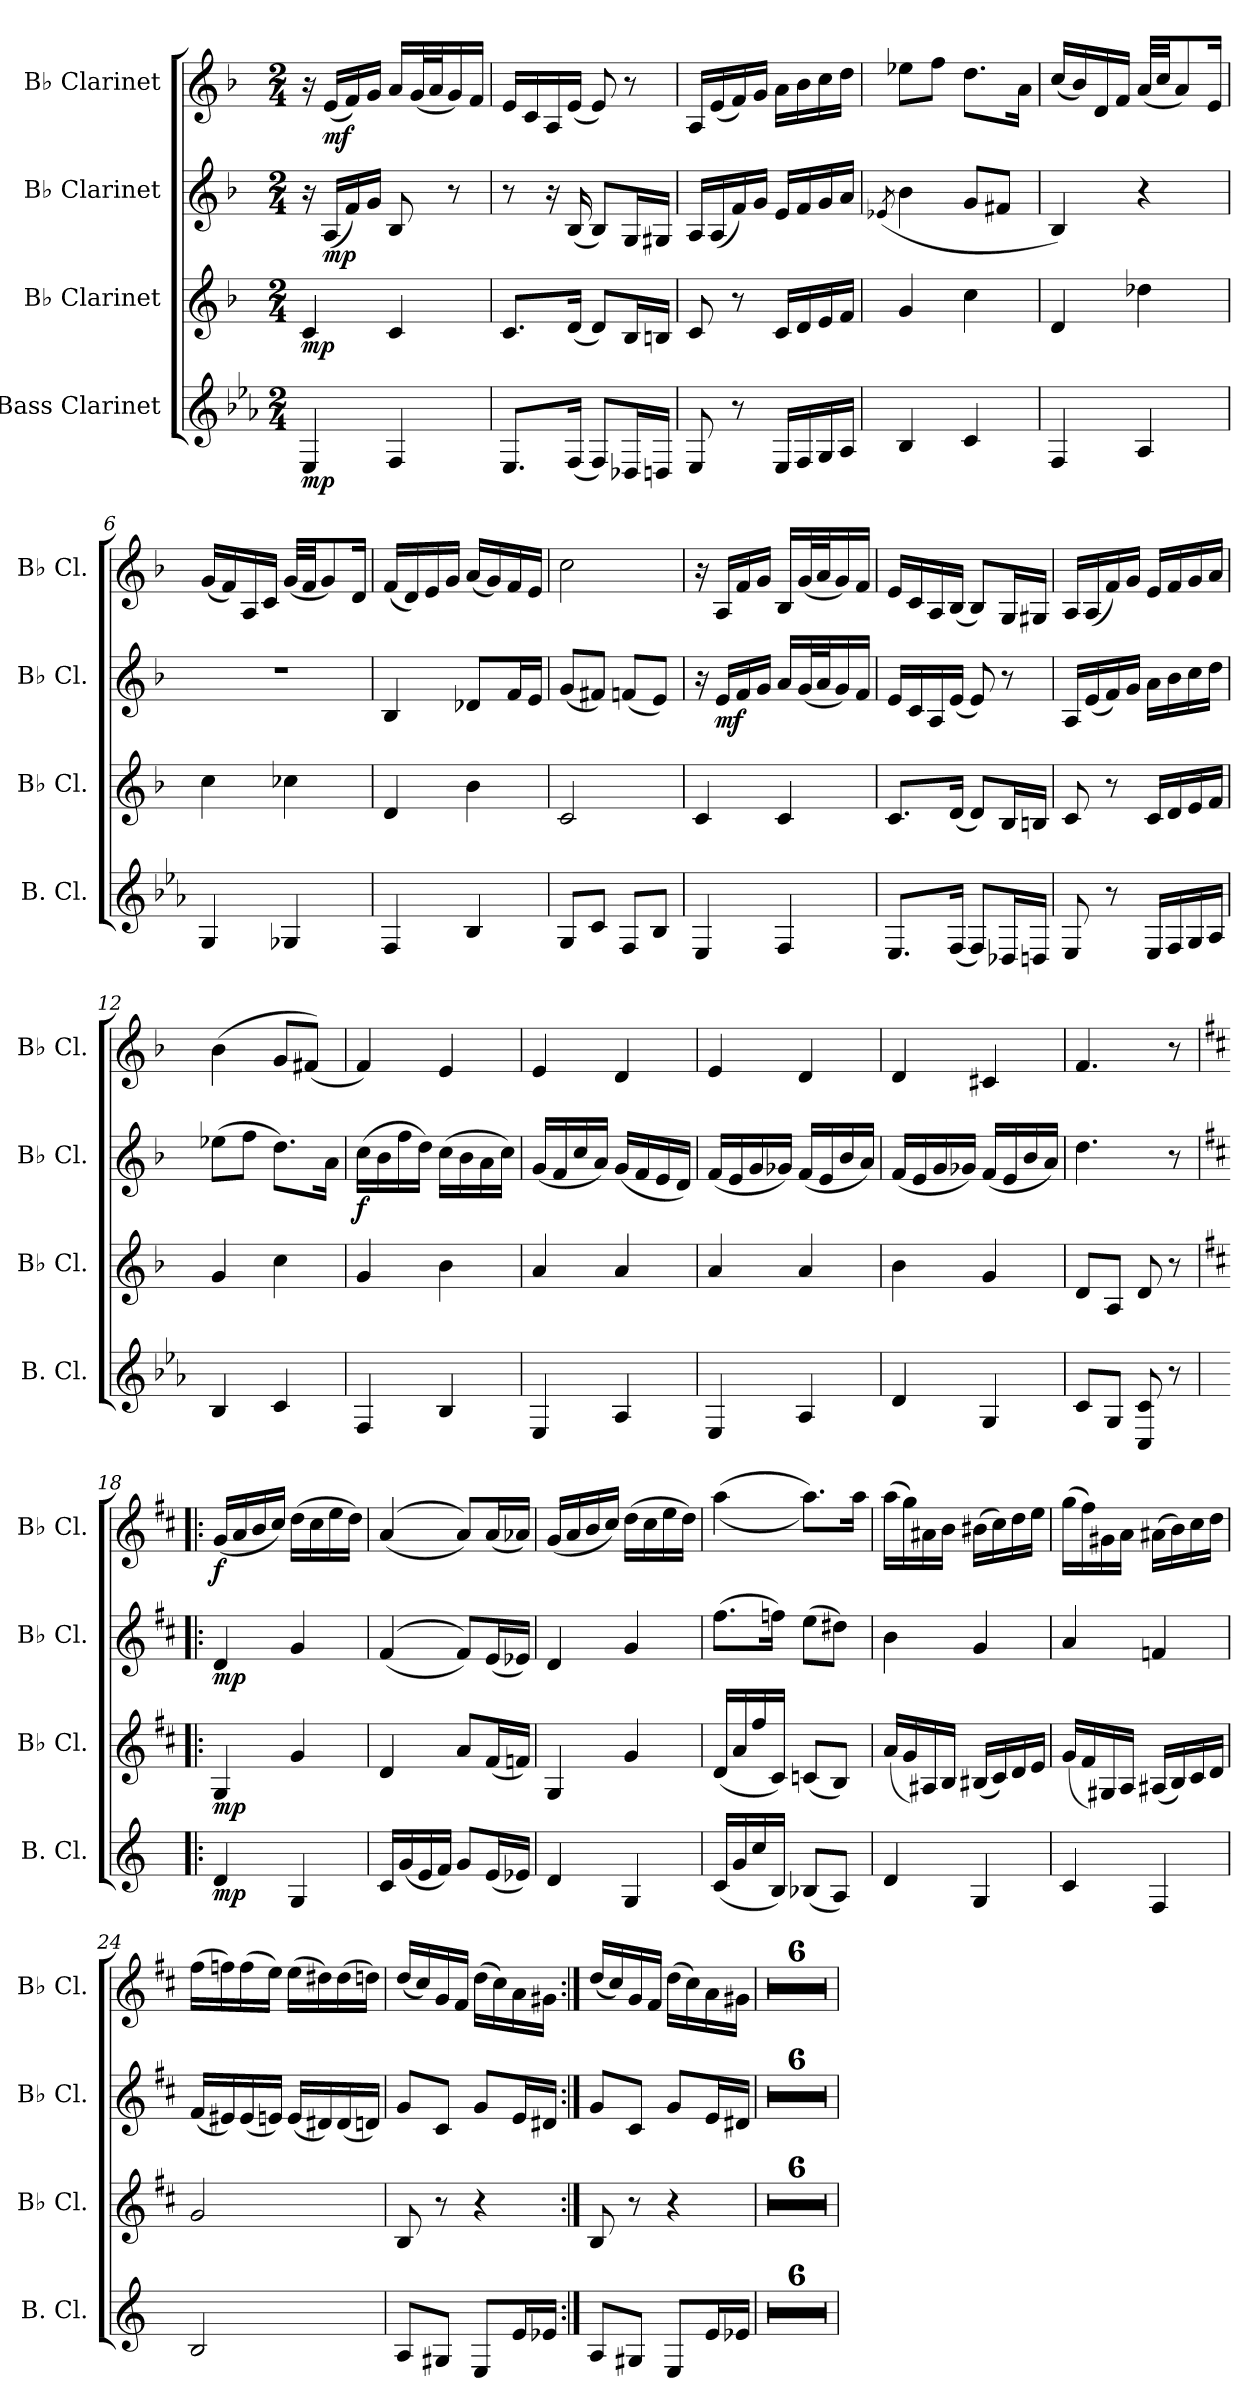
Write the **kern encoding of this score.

**kern	**dynam	**kern	**dynam	**kern	**dynam	**kern	**dynam
*part4	*part4	*part3	*part3	*part2	*part2	*part1	*part1
*staff4	*staff4	*staff3	*staff3	*staff2	*staff2	*staff1	*staff1
*I"Bass Clarinet	*	*I"B♭ Clarinet	*	*I"B♭ Clarinet	*	*I"B♭ Clarinet	*
*I'B. Cl.	*	*I'B♭ Cl.	*	*I'B♭ Cl.	*	*I'B♭ Cl.	*
*clefG2	*	*clefG2	*	*clefG2	*	*clefG2	*
*ITrd8c14	*	*ITrd1c2	*	*ITrd1c2	*	*ITrd1c2	*
*k[b-e-a-]	*	*k[b-e-a-]	*	*k[b-e-a-]	*	*k[b-e-a-]	*
*M2/4	*	*M2/4	*	*M2/4	*	*M2/4	*
*MM80	*	*MM80	*	*MM80	*	*MM80	*
=1	=1	=1	=1	=1	=1	=1	=1
!	!LO:DY:b	!	!LO:DY:b	!	!	!	!
4EE-/	mp	4B-/	mp	16r	.	16r	.
!	!	!	!	!	!LO:DY:b	!	!LO:DY:b
.	.	.	.	(<16G/LL	mp	(<16d/LL	mf
.	.	.	.	16e-/)	.	16e-/)	.
.	.	.	.	16f/JJ	.	16f/JJ	.
4FF/	.	4B-/	.	8A-/	.	16g/LL	.
.	.	.	.	.	.	(<32f/L	.
.	.	.	.	.	.	32g/J	.
.	.	.	.	8r	.	16f/)	.
.	.	.	.	.	.	16e-/JJ	.
=2	=2	=2	=2	=2	=2	=2	=2
8.EE-/L	.	8.B-/L	.	8r	.	16d/LL	.
.	.	.	.	.	.	16B-/	.
.	.	.	.	16r	.	16G/	.
(<16FF/Jk	.	(<16c/Jk	.	(<16A-/	.	(<16d/JJ	.
8FF/L)	.	8c/L)	.	8A-/L)	.	8d/)	.
16DD-X/L	.	16A-/L	.	16F/L	.	8r	.
16DDn/JJ	.	16An/JJ	.	16F#X/JJ	.	.	.
=3	=3	=3	=3	=3	=3	=3	=3
8EE-/	.	8B-/	.	16G/LL	.	16G/LL	.
.	.	.	.	(<16G/	.	(<16d/	.
8r	.	8r	.	16e-/)	.	16e-/)	.
.	.	.	.	16f/JJ	.	16f/JJ	.
16EE-/LL	.	16B-/LL	.	16d/LL	.	16g\LL	.
16FF/	.	16c/	.	16e-/	.	16a-\	.
16GG/	.	16d/	.	16f/	.	16b-\	.
16AA-/JJ	.	16e-/JJ	.	16g/JJ	.	16cc\JJ	.
=4	=4	=4	=4	=4	=4	=4	=4
.	.	.	.	(<8qd-X/	.	.	.
4BB-/	.	4f/	.	4a-\	.	8dd-X\L	.
.	.	.	.	.	.	8ee-\J	.
4C/	.	4b-\	.	8f/L	.	8.cc\L	.
.	.	.	.	8en/J	.	.	.
.	.	.	.	.	.	16g\Jk	.
!!LO:LB:g=z
=5	=5	=5	=5	=5	=5	=5	=5
4FF/	.	4c/	.	4A-/)	.	(<16b-/LL	.
.	.	.	.	.	.	16a-/)	.
.	.	.	.	.	.	16c/	.
.	.	.	.	.	.	16e-/JJ	.
4AA-/	.	4cc-X\	.	4r	.	(<32g/LLL	.
.	.	.	.	.	.	32b-/JJ	.
.	.	.	.	.	.	8g/)	.
.	.	.	.	.	.	16d/Jk	.
=6	=6	=6	=6	=6	=6	=6	=6
4GG/	.	4b-\	.	2r	.	(<16f/LL	.
.	.	.	.	.	.	16e-/)	.
.	.	.	.	.	.	16G/	.
.	.	.	.	.	.	16B-/JJ	.
4GG-X/	.	4b--X\	.	.	.	(<32f/LLL	.
.	.	.	.	.	.	32e-/JJ	.
.	.	.	.	.	.	8f/)	.
.	.	.	.	.	.	16c/Jk	.
=7	=7	=7	=7	=7	=7	=7	=7
4FF/	.	4c/	.	4A-/	.	(<16e-/LL	.
.	.	.	.	.	.	16c/)	.
.	.	.	.	.	.	16d/	.
.	.	.	.	.	.	16f/JJ	.
4BB-/	.	4a-\	.	8c-X/L	.	(<16g/LL	.
.	.	.	.	.	.	16f/)	.
.	.	.	.	16e-/L	.	16e-/	.
.	.	.	.	16d/JJ	.	16d/JJ	.
=8	=8	=8	=8	=8	=8	=8	=8
8GG/L	.	2B-/	.	(<8f/L	.	2b-\	.
8C/J	.	.	.	8en/J)	.	.	.
8FF/L	.	.	.	(<8e-X/L	.	.	.
8BB-/J	.	.	.	8d/J)	.	.	.
=9	=9	=9	=9	=9	=9	=9	=9
4EE-/	.	4B-/	.	16r	.	16r	.
!	!	!	!	!	!LO:DY:b	!	!
.	.	.	.	16d/LL	mf	16G/LL	.
.	.	.	.	16e-/	.	16e-/	.
.	.	.	.	16f/JJ	.	16f/JJ	.
4FF/	.	4B-/	.	16g/LL	.	16A-/LL	.
.	.	.	.	(<32f/L	.	(<32f/L	.
.	.	.	.	32g/J	.	32g/J	.
.	.	.	.	16f/)	.	16f/)	.
.	.	.	.	16e-/JJ	.	16e-/JJ	.
!!LO:LB:g=z
=10	=10	=10	=10	=10	=10	=10	=10
8.EE-/L	.	8.B-/L	.	16d/LL	.	16d/LL	.
.	.	.	.	16B-/	.	16B-/	.
.	.	.	.	16G/	.	16G/	.
(<16FF/Jk	.	(<16c/Jk	.	(<16d/JJ	.	(<16A-/JJ	.
8FF/L)	.	8c/L)	.	8d/)	.	8A-/L)	.
16DD-X/L	.	16A-/L	.	8r	.	16F/L	.
16DDn/JJ	.	16An/JJ	.	.	.	16F#X/JJ	.
=11	=11	=11	=11	=11	=11	=11	=11
8EE-/	.	8B-/	.	16G/LL	.	16G/LL	.
.	.	.	.	(<16d/	.	(<16G/	.
8r	.	8r	.	16e-/)	.	16e-/)	.
.	.	.	.	16f/JJ	.	16f/JJ	.
16EE-/LL	.	16B-/LL	.	16g\LL	.	16d/LL	.
16FF/	.	16c/	.	16a-\	.	16e-/	.
16GG/	.	16d/	.	16b-\	.	16f/	.
16AA-/JJ	.	16e-/JJ	.	16cc\JJ	.	16g/JJ	.
=12	=12	=12	=12	=12	=12	=12	=12
4BB-/	.	4f/	.	(>8dd-X\L	.	(>4a-\	.
.	.	.	.	8ee-\J	.	.	.
4C/	.	4b-\	.	8.cc\L)	.	8f/L	.
.	.	.	.	.	.	(<8en/J)	.
.	.	.	.	16g\Jk	.	.	.
=13	=13	=13	=13	=13	=13	=13	=13
!	!	!	!	!	!LO:DY:b	!	!
4FF/	.	4f/	.	(>16b-\LL	f	4e-/)	.
.	.	.	.	16a-\	.	.	.
.	.	.	.	16ee-\	.	.	.
.	.	.	.	16cc\JJ)	.	.	.
4BB-/	.	4a-\	.	(>16b-\LL	.	4d/	.
.	.	.	.	16a-\	.	.	.
.	.	.	.	16g\	.	.	.
.	.	.	.	16b-\JJ)	.	.	.
=14	=14	=14	=14	=14	=14	=14	=14
4EE-/	.	4g/	.	(<16f/LL	.	4d/	.
.	.	.	.	16e-/	.	.	.
.	.	.	.	16b-/	.	.	.
.	.	.	.	16g/JJ)	.	.	.
4AA-/	.	4g/	.	(<16f/LL	.	4c/	.
.	.	.	.	16e-/	.	.	.
.	.	.	.	16d/	.	.	.
.	.	.	.	16c/JJ)	.	.	.
!!LO:PB:g=z
=15	=15	=15	=15	=15	=15	=15	=15
4EE-/	.	4g/	.	(<16e-/LL	.	4d/	.
.	.	.	.	16d/	.	.	.
.	.	.	.	16f/	.	.	.
.	.	.	.	16f-X/JJ)	.	.	.
4AA-/	.	4g/	.	(<16e-/LL	.	4c/	.
.	.	.	.	16d/	.	.	.
.	.	.	.	16a-/	.	.	.
.	.	.	.	16g/JJ)	.	.	.
=16	=16	=16	=16	=16	=16	=16	=16
4D/	.	4a-\	.	(<16e-/LL	.	4c/	.
.	.	.	.	16d/	.	.	.
.	.	.	.	16f/	.	.	.
.	.	.	.	16f-X/JJ)	.	.	.
4GG/	.	4f/	.	(<16e-/LL	.	4Bn/	.
.	.	.	.	16d/	.	.	.
.	.	.	.	16a-/	.	.	.
.	.	.	.	16g/JJ)	.	.	.
=17	=17	=17	=17	=17	=17	=17	=17
8C/L	.	8c/L	.	4.cc\	.	4.e-/	.
8GG/J	.	8G/J	.	.	.	.	.
8CC/ 8C/	.	8c/	.	.	.	.	.
8r	.	8r	.	8r	.	8r	.
=18!|:	=18!|:	=18!|:	=18!|:	=18!|:	=18!|:	=18!|:	=18!|:
*k[]	*	*k[]	*	*k[]	*	*k[]	*
!	!LO:DY:b	!	!LO:DY:b	!	!LO:DY:b	!	!LO:DY:b
4D/	mp	4F/	mp	4c/	mp	(<16f/LL	f
.	.	.	.	.	.	16g/	.
.	.	.	.	.	.	16a/	.
.	.	.	.	.	.	16b/JJ)	.
4GG/	.	4f/	.	4f/	.	(>16cc\LL	.
.	.	.	.	.	.	16b\	.
.	.	.	.	.	.	16dd\	.
.	.	.	.	.	.	16cc\JJ)	.
=19	=19	=19	=19	=19	=19	=19	=19
16C/LL	.	4c/	.	(<(<4e/	.	(<(<4g/	.
(<16G/	.	.	.	.	.	.	.
16E/	.	.	.	.	.	.	.
16F/JJ)	.	.	.	.	.	.	.
8G/L	.	8g/L	.	8e/L))	.	8g/L))	.
(<16E/L	.	(<16e/L	.	(<16d/L	.	(<16g/L	.
16E-X/JJ)	.	16e-X/JJ)	.	16d-X/JJ)	.	16g-X/JJ)	.
!!LO:LB:g=z
=20	=20	=20	=20	=20	=20	=20	=20
4D/	.	4F/	.	4c/	.	(<16f/LL	.
.	.	.	.	.	.	16g/	.
.	.	.	.	.	.	16a/	.
.	.	.	.	.	.	16b/JJ)	.
4GG/	.	4f/	.	4f/	.	(>16cc\LL	.
.	.	.	.	.	.	16b\	.
.	.	.	.	.	.	16dd\	.
.	.	.	.	.	.	16cc\JJ)	.
=21	=21	=21	=21	=21	=21	=21	=21
(<16C/LL	.	(<16c/LL	.	(>8.ee\L	.	(>(>4gg\	.
16G/	.	16g/	.	.	.	.	.
16c/	.	16ee/	.	.	.	.	.
16BB/JJ)	.	16B/JJ)	.	16ee-X\Jk)	.	.	.
(<8BB-X/L	.	(<8B-X/L	.	(>8dd\L	.	8.gg\L))	.
8AA/J)	.	8A/J)	.	8cc#X\J)	.	.	.
.	.	.	.	.	.	16gg\Jk	.
=22	=22	=22	=22	=22	=22	=22	=22
4D/	.	(<16g/LL	.	4a\	.	(>16gg\LL	.
.	.	16f/)	.	.	.	16ff\)	.
.	.	16G#X/	.	.	.	16g#X\	.
.	.	16A/JJ	.	.	.	16a\JJ	.
4GG/	.	(<16A#X/LL	.	4f/	.	(>16a#X\LL	.
.	.	16B/)	.	.	.	16b\)	.
.	.	16c/	.	.	.	16cc\	.
.	.	16d/JJ	.	.	.	16dd\JJ	.
=23	=23	=23	=23	=23	=23	=23	=23
4C/	.	(<16f/LL	.	4g/	.	(>16ff\LL	.
.	.	16e/)	.	.	.	16ee\)	.
.	.	16F#X/	.	.	.	16f#X\	.
.	.	16G/JJ	.	.	.	16g\JJ	.
4FF/	.	(<16G#X/LL	.	4e-X/	.	(>16g#X\LL	.
.	.	16A/)	.	.	.	16a\)	.
.	.	16B/	.	.	.	16b\	.
.	.	16c/JJ	.	.	.	16cc\JJ	.
!!LO:LB:g=z
=24	=24	=24	=24	=24	=24	=24	=24
2BB/	.	2f/	.	(<16e/LL	.	(>16ee\LL	.
.	.	.	.	16d#X/)	.	16ee-X\)	.
.	.	.	.	(<16d#/	.	(>16ee-\	.
.	.	.	.	16dn/JJ)	.	16dd\JJ)	.
.	.	.	.	(<16d/LL	.	(>16dd\LL	.
.	.	.	.	16c#X/)	.	16cc#X\)	.
.	.	.	.	(<16c#/	.	(>16cc#\	.
.	.	.	.	16cn/JJ)	.	16ccn\JJ)	.
=25	=25	=25	=25	=25	=25	=25	=25
8AA/L	.	8A/	.	8f/L	.	(<16cc/LL	.
.	.	.	.	.	.	16b/)	.
8GG#X/J	.	8r	.	8B/J	.	16f/	.
.	.	.	.	.	.	16e/JJ	.
8EE/L	.	4r	.	8f/L	.	(>16cc\LL	.
.	.	.	.	.	.	16b\)	.
16E/L	.	.	.	16d/L	.	16g\	.
16E-X/JJ	.	.	.	16c#X/JJ	.	16f#X\JJ	.
=26:|!	=26:|!	=26:|!	=26:|!	=26:|!	=26:|!	=26:|!	=26:|!
8AA/L	.	8A/	.	8f/L	.	(<16cc/LL	.
.	.	.	.	.	.	16b/)	.
8GG#X/J	.	8r	.	8B/J	.	16f/	.
.	.	.	.	.	.	16e/JJ	.
8EE/L	.	4r	.	8f/L	.	(>16cc\LL	.
.	.	.	.	.	.	16b\)	.
16E/L	.	.	.	16d/L	.	16g\	.
16E-X/JJ	.	.	.	16c#X/JJ	.	16f#X\JJ	.
=27	=27	=27	=27	=27	=27	=27	=27
2r	.	2r	.	2r	.	2r	.
=28	=28	=28	=28	=28	=28	=28	=28
2r	.	2r	.	2r	.	2r	.
=29	=29	=29	=29	=29	=29	=29	=29
2r	.	2r	.	2r	.	2r	.
=30	=30	=30	=30	=30	=30	=30	=30
2r	.	2r	.	2r	.	2r	.
=31	=31	=31	=31	=31	=31	=31	=31
2r	.	2r	.	2r	.	2r	.
=32	=32	=32	=32	=32	=32	=32	=32
2r	.	2r	.	2r	.	2r	.
=	=	=	=	=	=	=	=
*-	*-	*-	*-	*-	*-	*-	*-
